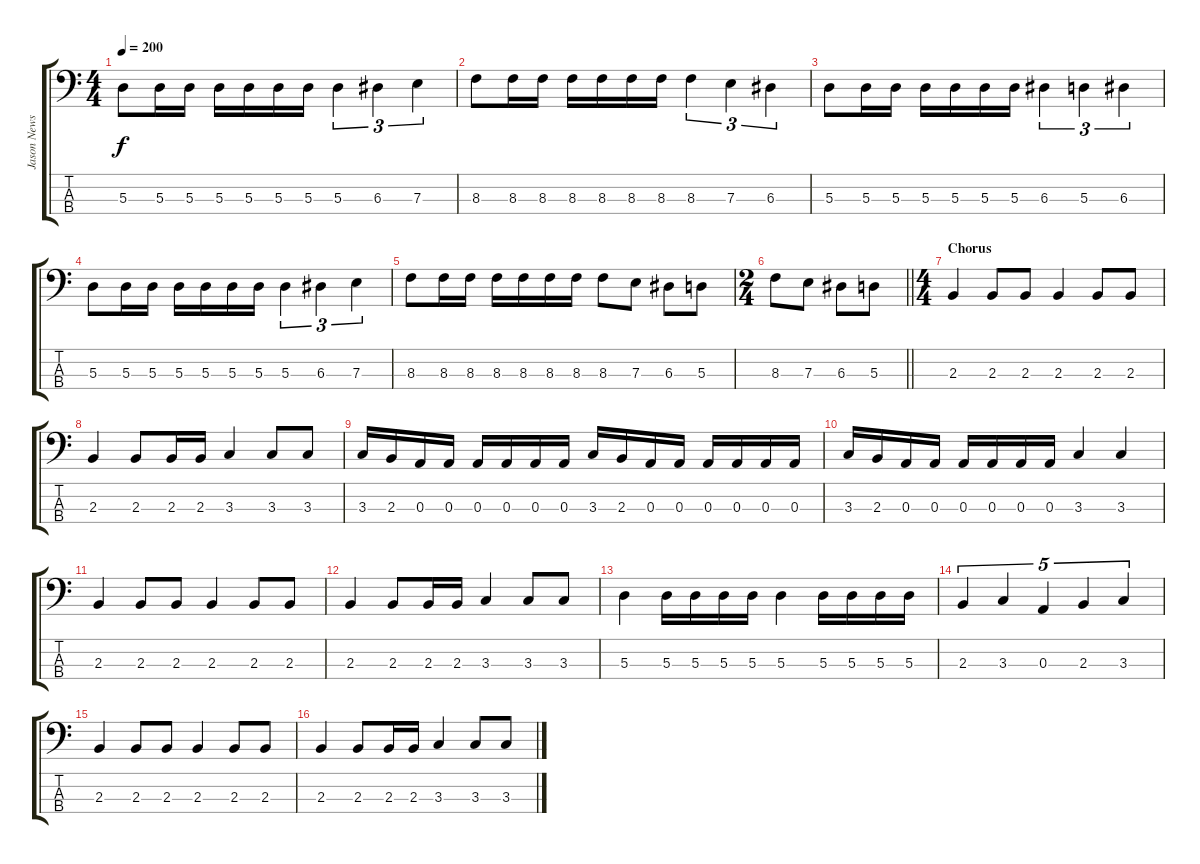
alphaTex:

\track ("Jason Newsted" "Jason News") {instrument electricbasspick}
\staff {score tabs}
\tuning (G2 D2 A1 E1) {hide}
\ts (4 4)
\tempo 200
\clef f4
\ks c
5.3.8{dy f} 5.3.16 5.3.16 5.3.16 5.3.16 5.3.16 5.3.16 5.3.4{tu (3 2)} 6.3.4{tu (3 2)} 7.3.4{tu (3 2)} |
8.3.8 8.3.16 8.3.16 8.3.16 8.3.16 8.3.16 8.3.16 8.3.4{tu (3 2)} 7.3.4{tu (3 2)} 6.3.4{tu (3 2)} |
5.3.8 5.3.16 5.3.16 5.3.16 5.3.16 5.3.16 5.3.16 6.3.4{tu (3 2)} 5.3.4{tu (3 2)} 6.3.4{tu (3 2)} |
5.3.8 5.3.16 5.3.16 5.3.16 5.3.16 5.3.16 5.3.16 5.3.4{tu (3 2)} 6.3.4{tu (3 2)} 7.3.4{tu (3 2)} |
8.3.8 8.3.16 8.3.16 8.3.16 8.3.16 8.3.16 8.3.16 8.3.8 7.3.8 6.3.8 5.3.8 |
\ts (2 4)
\barLineRight lightlight
8.3.8 7.3.8 6.3.8 5.3.8 |
\ts (4 4)
\section ("" "Chorus")
2.3.4 2.3.8 2.3.8 2.3.4 2.3.8 2.3.8 |
2.3.4 2.3.8 2.3.16 2.3.16 3.3.4 3.3.8 3.3.8 |
3.3.16 2.3.16 0.3.16 0.3.16 0.3.16 0.3.16 0.3.16 0.3.16 3.3.16 2.3.16 0.3.16 0.3.16 0.3.16 0.3.16 0.3.16 0.3.16 |
3.3.16 2.3.16 0.3.16 0.3.16 0.3.16 0.3.16 0.3.16 0.3.16 3.3.4 3.3.4 |
2.3.4 2.3.8 2.3.8 2.3.4 2.3.8 2.3.8 |
2.3.4 2.3.8 2.3.16 2.3.16 3.3.4 3.3.8 3.3.8 |
5.3.4 5.3.16 5.3.16 5.3.16 5.3.16 5.3.4 5.3.16 5.3.16 5.3.16 5.3.16 |
2.3.4{tu (5 4)} 3.3.4{tu (5 4)} 0.3.4{tu (5 4)} 2.3.4{tu (5 4)} 3.3.4{tu (5 4)} |
2.3.4 2.3.8 2.3.8 2.3.4 2.3.8 2.3.8 |
2.3.4 2.3.8 2.3.16 2.3.16 3.3.4 3.3.8 3.3.8
